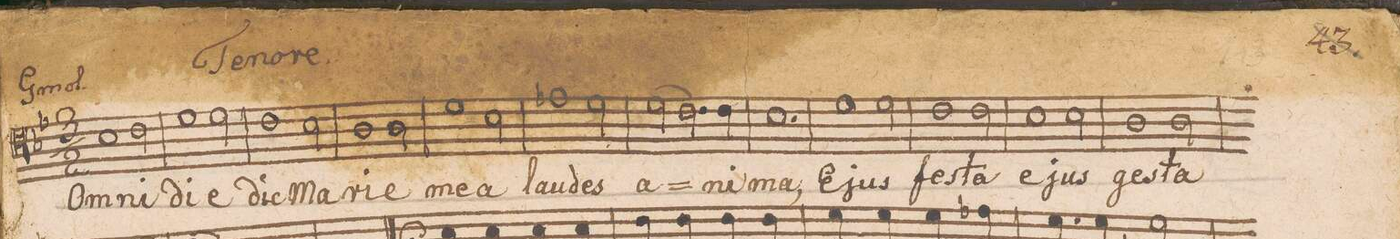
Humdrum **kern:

**kern	**text
*I"Tenore.	*
*clefC4	*
*k[b-e-]	*
*M3/2	*
1B-	Om-
*2\right	*
2c\	-ni
=2	=2
1d	di-
2d\	-e
=3	=3
1c	dic
2B-\	Ma-
=4	=4
1A	-ri-
2A\	-e
=5	=5
1d	me-
2B-\	-a
=6	=6
1e-X	lau-
2d\	-des
=7	=7
(2d\	a-
2.c\)	.
4c\	-ni-
=8	=8
1.B-	-ma,
=9	=9
1d	E-
2d\	-jus
=10	=10
1c	fe-
2c\	-sta
=11	=11
1B-	e-
2B-\	-jus
=12	=12
1A	ge-
2A\	-sta
=13	=13
*-	*-
